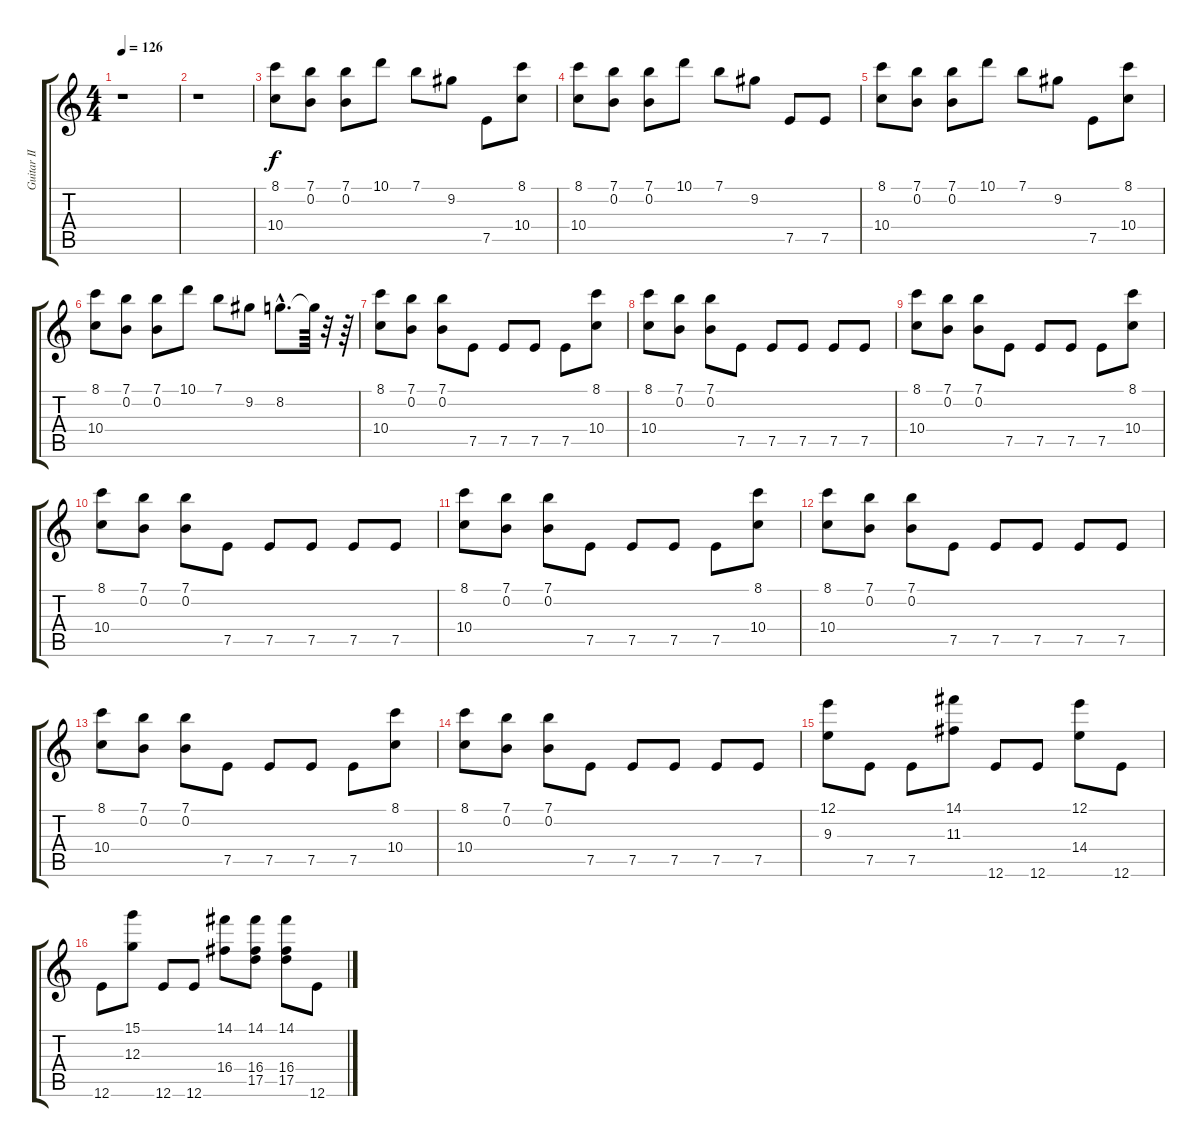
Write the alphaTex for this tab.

\track ("Guitar II" "Guitar II") {instrument distortionguitar}
\staff {score tabs}
\tuning (E4 B3 G3 D3 A2 E2) {hide}
\ts (4 4)
\tempo 126
\clef g2
\ks c
r.1{dy f instrument distortionguitar} |
r.1 |
(8.1 10.4).8 (7.1 0.2).8 (7.1 0.2).8 10.1.8 7.1.8 9.2.8 7.5.8 (8.1 10.4).8 |
(8.1 10.4).8 (7.1 0.2).8 (7.1 0.2).8 10.1.8 7.1.8 9.2.8 7.5.8 7.5.8 |
(8.1 10.4).8 (7.1 0.2).8 (7.1 0.2).8 10.1.8 7.1.8 9.2.8 7.5.8 (8.1 10.4).8 |
(8.1 10.4).8 (7.1 0.2).8 (7.1 0.2).8 10.1.8 7.1.8 9.2.8 8.2{hac}.8{d} 8.2{t}.64 r.32 r.64 |
(8.1 10.4).8 (7.1 0.2).8 (7.1 0.2).8 7.5.8 7.5.8 7.5.8 7.5.8 (8.1 10.4).8 |
(8.1 10.4).8 (7.1 0.2).8 (7.1 0.2).8 7.5.8 7.5.8 7.5.8 7.5.8 7.5.8 |
(8.1 10.4).8 (7.1 0.2).8 (7.1 0.2).8 7.5.8 7.5.8 7.5.8 7.5.8 (8.1 10.4).8 |
(8.1 10.4).8 (7.1 0.2).8 (7.1 0.2).8 7.5.8 7.5.8 7.5.8 7.5.8 7.5.8 |
(8.1 10.4).8 (7.1 0.2).8 (7.1 0.2).8 7.5.8 7.5.8 7.5.8 7.5.8 (8.1 10.4).8 |
(8.1 10.4).8 (7.1 0.2).8 (7.1 0.2).8 7.5.8 7.5.8 7.5.8 7.5.8 7.5.8 |
(8.1 10.4).8 (7.1 0.2).8 (7.1 0.2).8 7.5.8 7.5.8 7.5.8 7.5.8 (8.1 10.4).8 |
(8.1 10.4).8 (7.1 0.2).8 (7.1 0.2).8 7.5.8 7.5.8 7.5.8 7.5.8 7.5.8 |
(12.1 9.3).8 7.5.8 7.5.8 (14.1 11.3).8 12.6.8 12.6.8 (12.1 14.4).8 12.6.8 |
12.6.8 (15.1 12.3).8 12.6.8 12.6.8 (14.1 16.4).8 (14.1 16.4 17.5).8 (14.1 16.4 17.5).8 12.6.8
